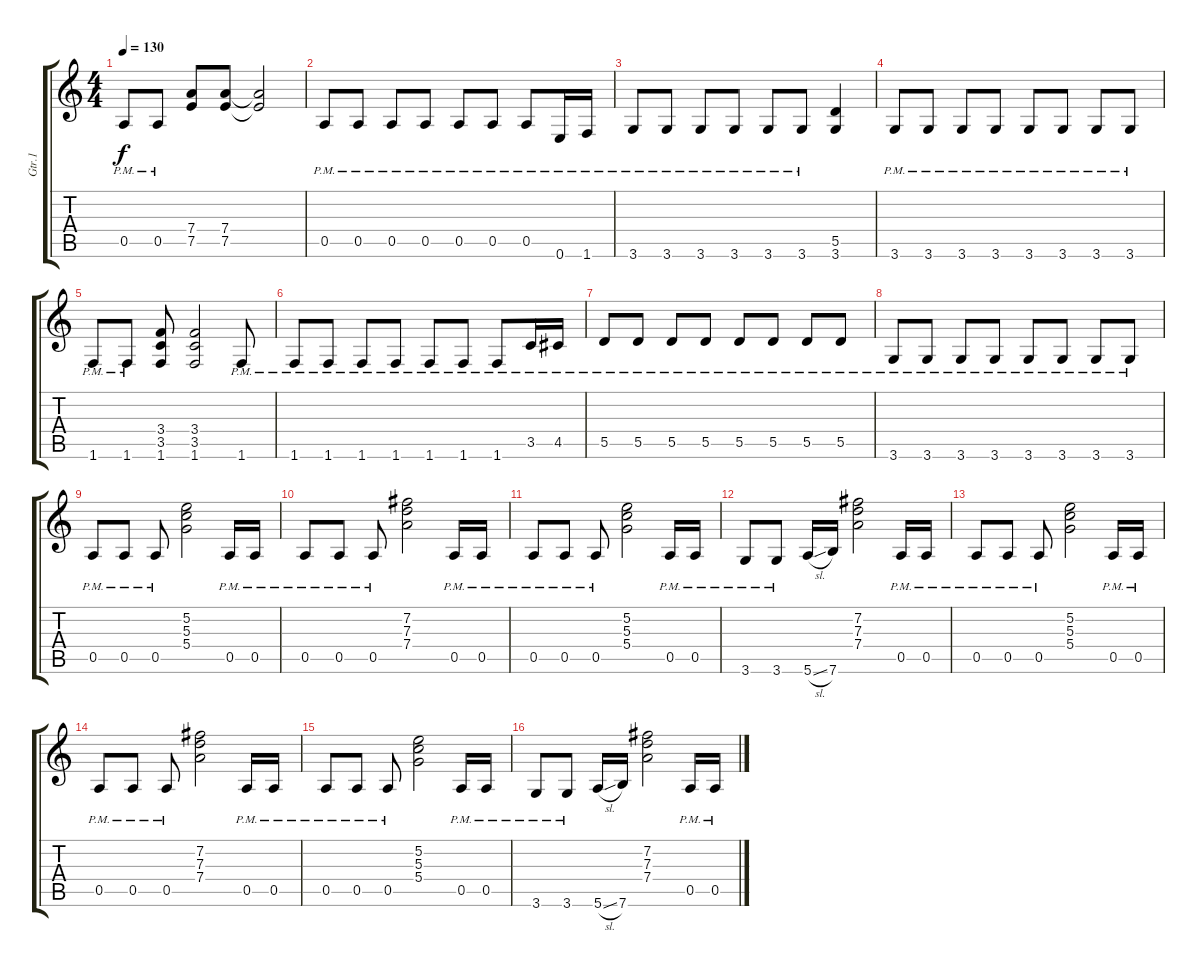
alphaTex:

\track ("Gtr.1" "Gtr.1") {instrument distortionguitar}
\staff {score tabs}
\tuning (E4 B3 G3 D3 A2 E2) {hide}
\ts (4 4)
\tempo 130
\clef g2
\ks c
0.5{pm}.8{dy f} 0.5{pm}.8 (7.4 7.5).8 (7.4 7.5).8 (7.4{t} 7.5{t}).2 |
0.5{pm}.8 0.5{pm}.8 0.5{pm}.8 0.5{pm}.8 0.5{pm}.8 0.5{pm}.8 0.5{pm}.8 0.6{pm}.16 1.6{pm}.16 |
3.6{pm}.8 3.6{pm}.8 3.6{pm}.8 3.6{pm}.8 3.6{pm}.8 3.6{pm}.8 (5.5 3.6).4 |
3.6{pm}.8 3.6{pm}.8 3.6{pm}.8 3.6{pm}.8 3.6{pm}.8 3.6{pm}.8 3.6{pm}.8 3.6{pm}.8 |
1.6{pm}.8 1.6{pm}.8 (3.4 3.5 1.6).8 (3.4 3.5 1.6).2 1.6{pm}.8 |
1.6{pm}.8 1.6{pm}.8 1.6{pm}.8 1.6{pm}.8 1.6{pm}.8 1.6{pm}.8 1.6{pm}.8 3.5{pm}.16 4.5{pm}.16 |
5.5{pm}.8 5.5{pm}.8 5.5{pm}.8 5.5{pm}.8 5.5{pm}.8 5.5{pm}.8 5.5{pm}.8 5.5{pm}.8 |
3.6{pm}.8 3.6{pm}.8 3.6{pm}.8 3.6{pm}.8 3.6{pm}.8 3.6{pm}.8 3.6{pm}.8 3.6{pm}.8 |
0.5{pm}.8 0.5{pm}.8 0.5{pm}.8 (5.2 5.3 5.4).2 0.5{pm}.16 0.5{pm}.16 |
0.5{pm}.8 0.5{pm}.8 0.5{pm}.8 (7.2 7.3 7.4).2 0.5{pm}.16 0.5{pm}.16 |
0.5{pm}.8 0.5{pm}.8 0.5{pm}.8 (5.2 5.3 5.4).2 0.5{pm}.16 0.5{pm}.16 |
3.6{pm}.8 3.6{pm}.8 5.6{sl}.16 7.6.16 (7.2 7.3 7.4).2 0.5{pm}.16 0.5{pm}.16 |
0.5{pm}.8 0.5{pm}.8 0.5{pm}.8 (5.2 5.3 5.4).2 0.5{pm}.16 0.5{pm}.16 |
0.5{pm}.8 0.5{pm}.8 0.5{pm}.8 (7.2 7.3 7.4).2 0.5{pm}.16 0.5{pm}.16 |
0.5{pm}.8 0.5{pm}.8 0.5{pm}.8 (5.2 5.3 5.4).2 0.5{pm}.16 0.5{pm}.16 |
3.6{pm}.8 3.6{pm}.8 5.6{sl}.16 7.6.16 (7.2 7.3 7.4).2 0.5{pm}.16 0.5{pm}.16
